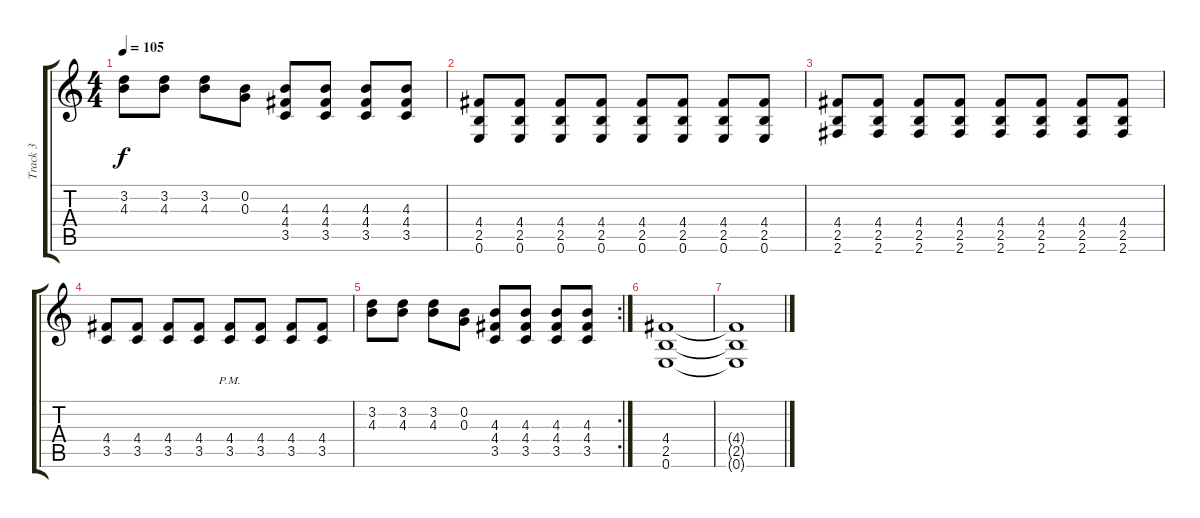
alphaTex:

\track ("Track 3" "Track 3") {instrument distortionguitar}
\staff {score tabs}
\tuning (E4 B3 G3 D3 A2 E2) {hide}
\ts (4 4)
\tempo 105
\clef g2
\ks c
(3.2 4.3).8{dy f} (3.2 4.3).8 (3.2 4.3).8 (0.2 0.3).8 (4.3 4.4 3.5).8 (4.3 4.4 3.5).8 (4.3 4.4 3.5).8 (4.3 4.4 3.5).8 |
(4.4 2.5 0.6).8 (4.4 2.5 0.6).8 (4.4 2.5 0.6).8 (4.4 2.5 0.6).8 (4.4 2.5 0.6).8 (4.4 2.5 0.6).8 (4.4 2.5 0.6).8 (4.4 2.5 0.6).8 |
(4.4 2.5 2.6).8 (4.4 2.5 2.6).8 (4.4 2.5 2.6).8 (4.4 2.5 2.6).8 (4.4 2.5 2.6).8 (4.4 2.5 2.6).8 (4.4 2.5 2.6).8 (4.4 2.5 2.6).8 |
(4.4 3.5).8 (4.4 3.5).8 (4.4 3.5).8 (4.4 3.5).8 (4.4 3.5{pm}).8 (4.4 3.5).8 (4.4 3.5).8 (4.4 3.5).8 |
\rc 2
(3.2 4.3).8 (3.2 4.3).8 (3.2 4.3).8 (0.2 0.3).8 (4.3 4.4 3.5).8 (4.3 4.4 3.5).8 (4.3 4.4 3.5).8 (4.3 4.4 3.5).8 |
(4.4 2.5 0.6).1 |
(4.4{t} 2.5{t} 0.6{t}).1
